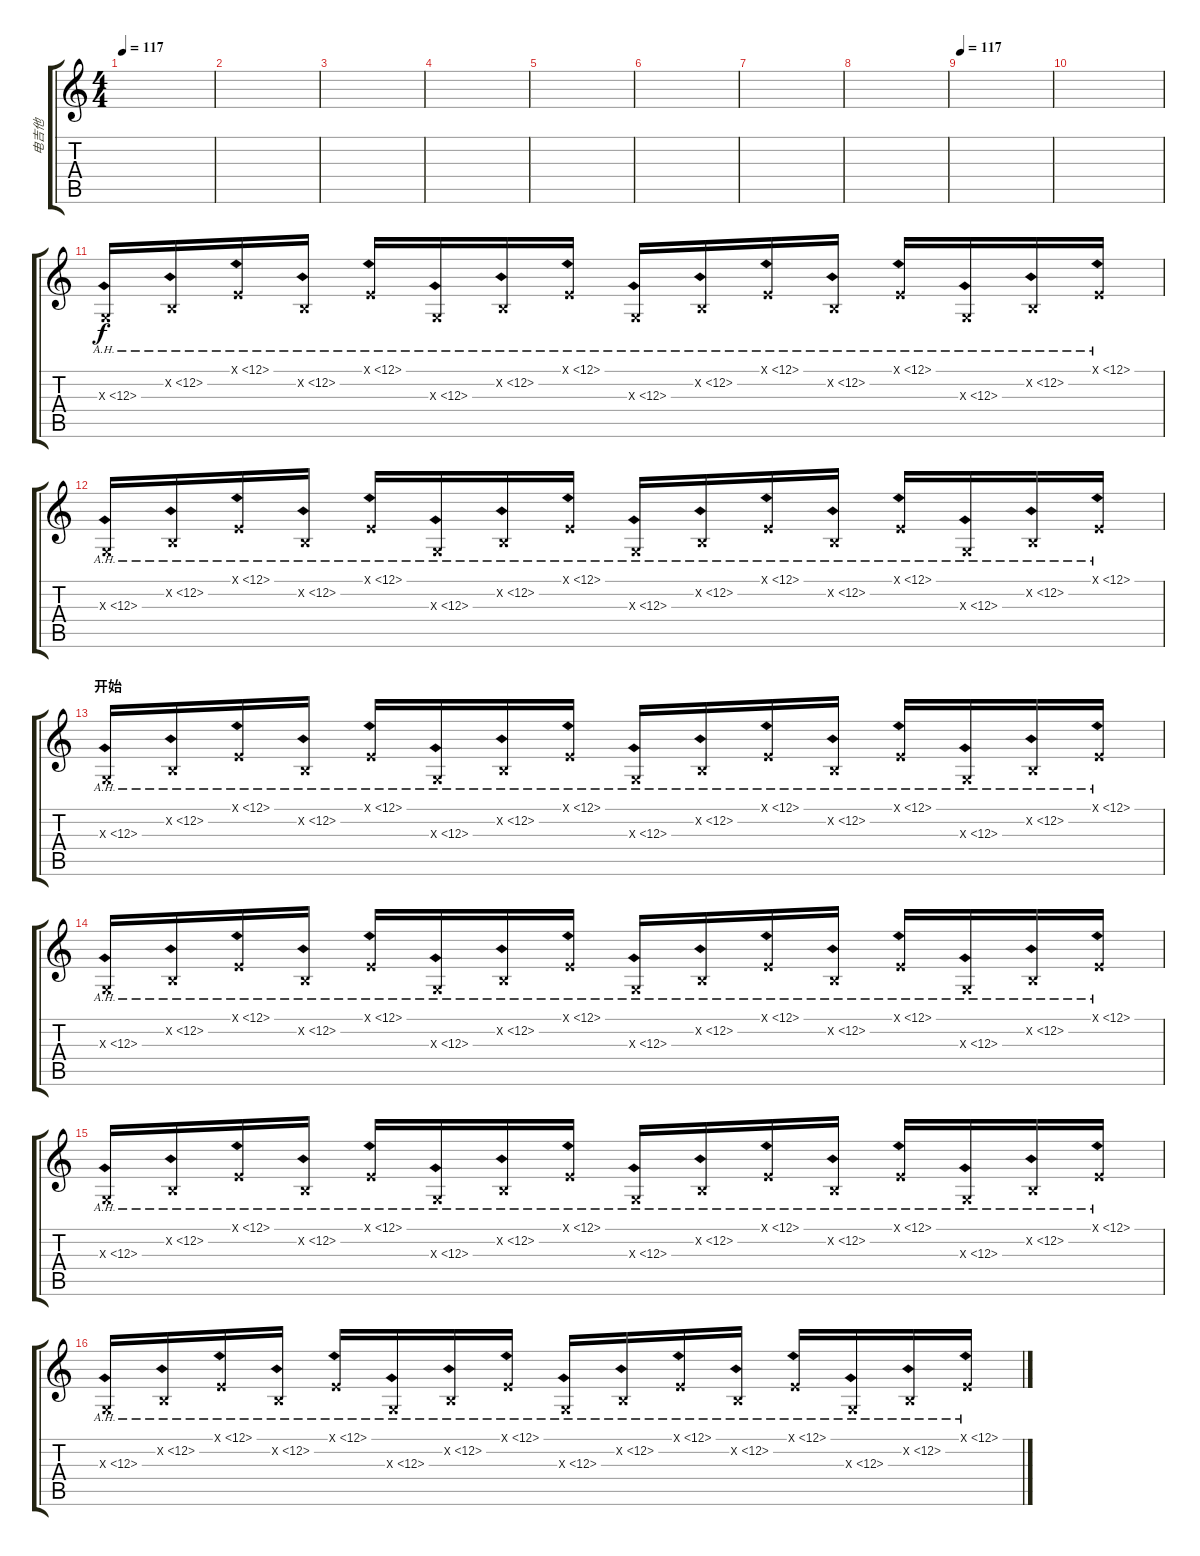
\track ("电吉他" "电吉他") {instrument synthbrass1}
\staff {score tabs}
\tuning (E4 B3 G3 D3 A2 E2) {hide}
\ts (4 4)
\tempo 117
\tempo 93
\tempo 117
\clef g2
\ks c
|
|
|
|
|
|
|
|
\tempo 117
|
|
0.3{ah 12 x}.16 0.2{ah 12 x}.16 0.1{ah 12 x}.16 0.2{ah 12 x}.16 0.1{ah 12 x}.16 0.3{ah 12 x}.16 0.2{ah 12 x}.16 0.1{ah 12 x}.16 0.3{ah 12 x}.16 0.2{ah 12 x}.16 0.1{ah 12 x}.16 0.2{ah 12 x}.16 0.1{ah 12 x}.16 0.3{ah 12 x}.16 0.2{ah 12 x}.16 0.1{ah 12 x}.16 |
0.3{ah 12 x}.16 0.2{ah 12 x}.16 0.1{ah 12 x}.16 0.2{ah 12 x}.16 0.1{ah 12 x}.16 0.3{ah 12 x}.16 0.2{ah 12 x}.16 0.1{ah 12 x}.16 0.3{ah 12 x}.16 0.2{ah 12 x}.16 0.1{ah 12 x}.16 0.2{ah 12 x}.16 0.1{ah 12 x}.16 0.3{ah 12 x}.16 0.2{ah 12 x}.16 0.1{ah 12 x}.16 |
\section ("" "开始")
0.3{ah 12 x}.16 0.2{ah 12 x}.16 0.1{ah 12 x}.16 0.2{ah 12 x}.16 0.1{ah 12 x}.16 0.3{ah 12 x}.16 0.2{ah 12 x}.16 0.1{ah 12 x}.16 0.3{ah 12 x}.16 0.2{ah 12 x}.16 0.1{ah 12 x}.16 0.2{ah 12 x}.16 0.1{ah 12 x}.16 0.3{ah 12 x}.16 0.2{ah 12 x}.16 0.1{ah 12 x}.16 |
0.3{ah 12 x}.16 0.2{ah 12 x}.16 0.1{ah 12 x}.16 0.2{ah 12 x}.16 0.1{ah 12 x}.16 0.3{ah 12 x}.16 0.2{ah 12 x}.16 0.1{ah 12 x}.16 0.3{ah 12 x}.16 0.2{ah 12 x}.16 0.1{ah 12 x}.16 0.2{ah 12 x}.16 0.1{ah 12 x}.16 0.3{ah 12 x}.16 0.2{ah 12 x}.16 0.1{ah 12 x}.16 |
0.3{ah 12 x}.16 0.2{ah 12 x}.16 0.1{ah 12 x}.16 0.2{ah 12 x}.16 0.1{ah 12 x}.16 0.3{ah 12 x}.16 0.2{ah 12 x}.16 0.1{ah 12 x}.16 0.3{ah 12 x}.16 0.2{ah 12 x}.16 0.1{ah 12 x}.16 0.2{ah 12 x}.16 0.1{ah 12 x}.16 0.3{ah 12 x}.16 0.2{ah 12 x}.16 0.1{ah 12 x}.16 |
0.3{ah 12 x}.16 0.2{ah 12 x}.16 0.1{ah 12 x}.16 0.2{ah 12 x}.16 0.1{ah 12 x}.16 0.3{ah 12 x}.16 0.2{ah 12 x}.16 0.1{ah 12 x}.16 0.3{ah 12 x}.16 0.2{ah 12 x}.16 0.1{ah 12 x}.16 0.2{ah 12 x}.16 0.1{ah 12 x}.16 0.3{ah 12 x}.16 0.2{ah 12 x}.16 0.1{ah 12 x}.16
